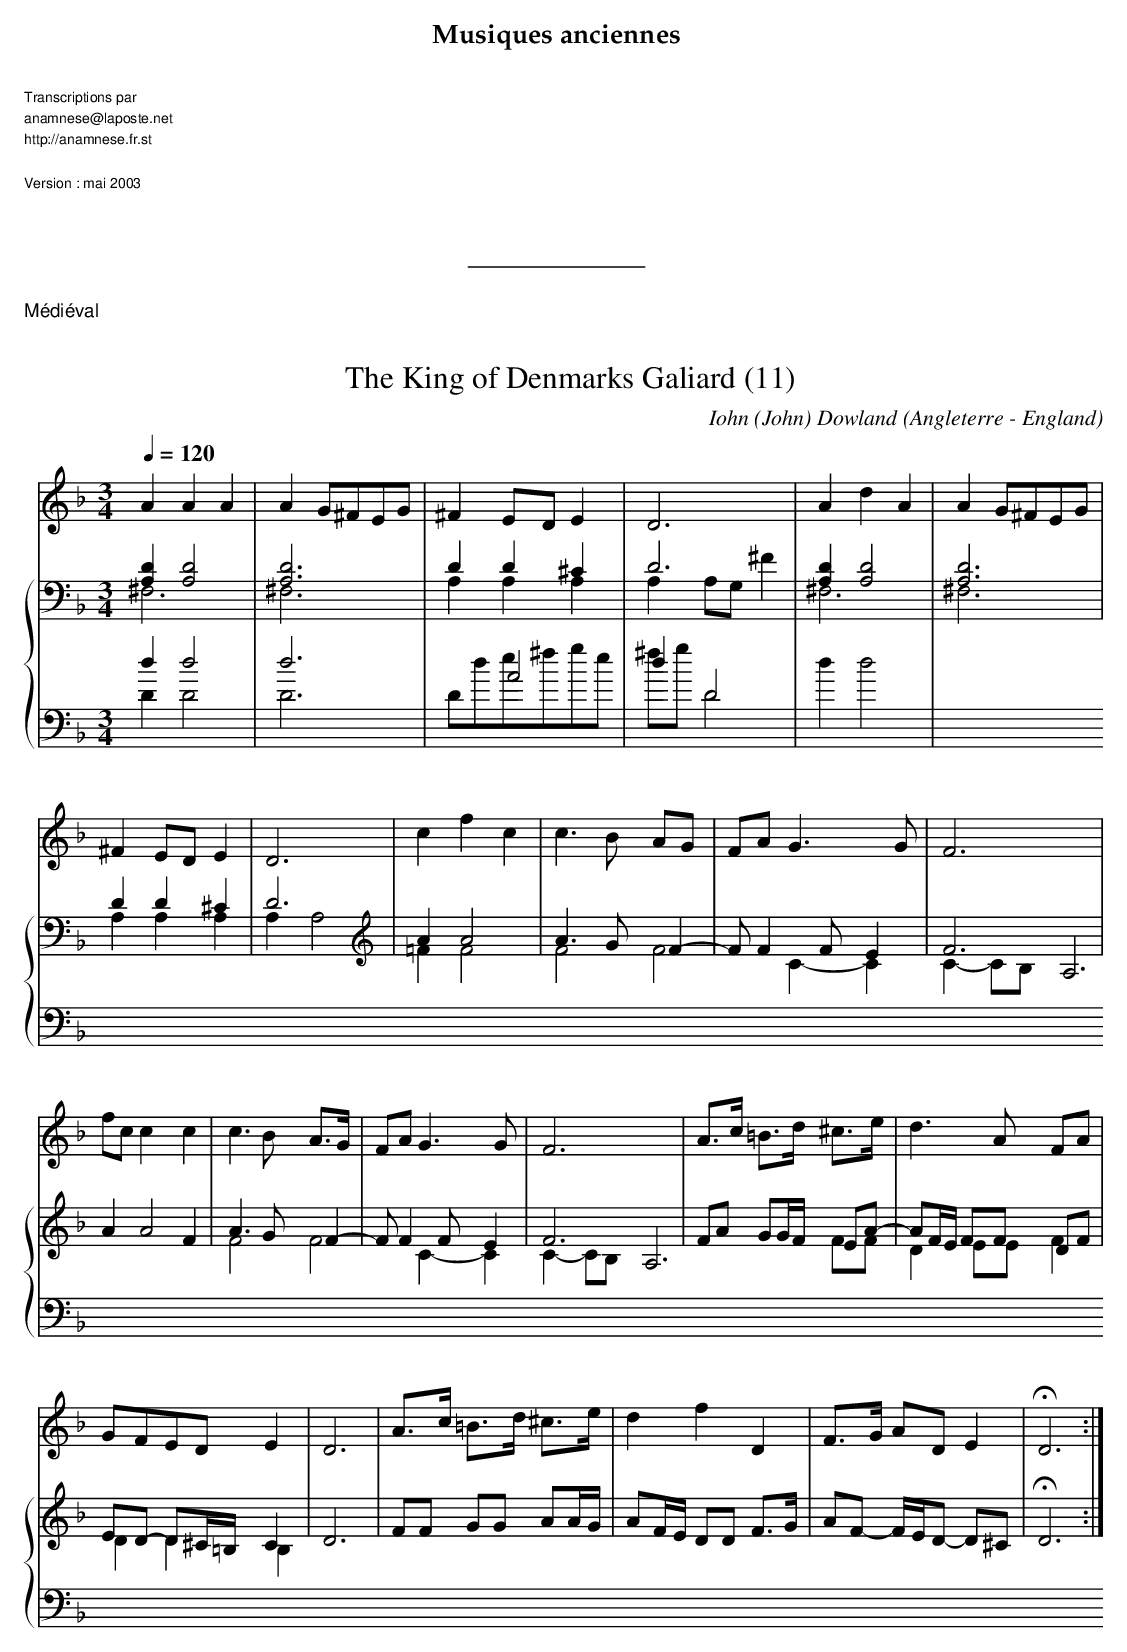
X:1
T:The King of Denmarks Galiard (11)
C:Iohn (John) Dowland
O:Angleterre - England
M:3/4
L:1/4
Q:1/4=120
K:F
%%staves 1 {(2 3) (4 5)}
V:1
AAA | A G/^F/E/G/ | ^F E/D/E | D3 | AdA | A G/^F/E/G/ |
^F E/D/E | D3 | cfc | c>B A/G/ | F/A/G>G | F3 |
f/c/ cc | c>B A/>G/ | F/A/ G>G | F3 | A/>c/ =B/>d/ ^c/>e/ | d>A F/A/ |
G/F/E/D/ E | D3 | A/>c/ =B/>d/ ^c/>e/ | dfD | F/>G/ A/D/ E | HD3 :|
V:2
[A,D][A,2D2] | [A,3D3] | DD^C | D3 | [A,D][A,2D2] | [A,3D3] |
DD^C | D3 | AA2 | A>GF-|F/ F F/ E | F3 |
AA2 | A>GF-|F/ F F/ E | F3 | F/A/ G/G/4F/4 E/A/-|A/F/4E/4 F/F/ D/F/ |
E/D/ -D/^C/4=B,/4 C | D3 | F/F/ G/G/ A/A/4G/4 | A/F/4E/4 D/D/ F/>G/ | A/F/- F/4E/4D/- D/^C/ | HD3 :|
V:3
K:F treble
^F,3 | ^F,3 | A,A,A, | A,A,/G,/^F | ^F,3 | ^F,3 |
A,A,A, | A,A,2 | =FF2 | F2 | F2 C-|C C-C/B,/ | A,3 |
FF2 | F2C-|C C-C/B,/ | A,3 | F/F/ D E/E/ | FDD |
B,
V:4
K:F bass
dd2 | d3 | xA2 | dD2 | dd2 |
V:5
K:F bass
DD2 | D3 | D/d/e/^f/g/e/ | ^f/g/ D2 |
